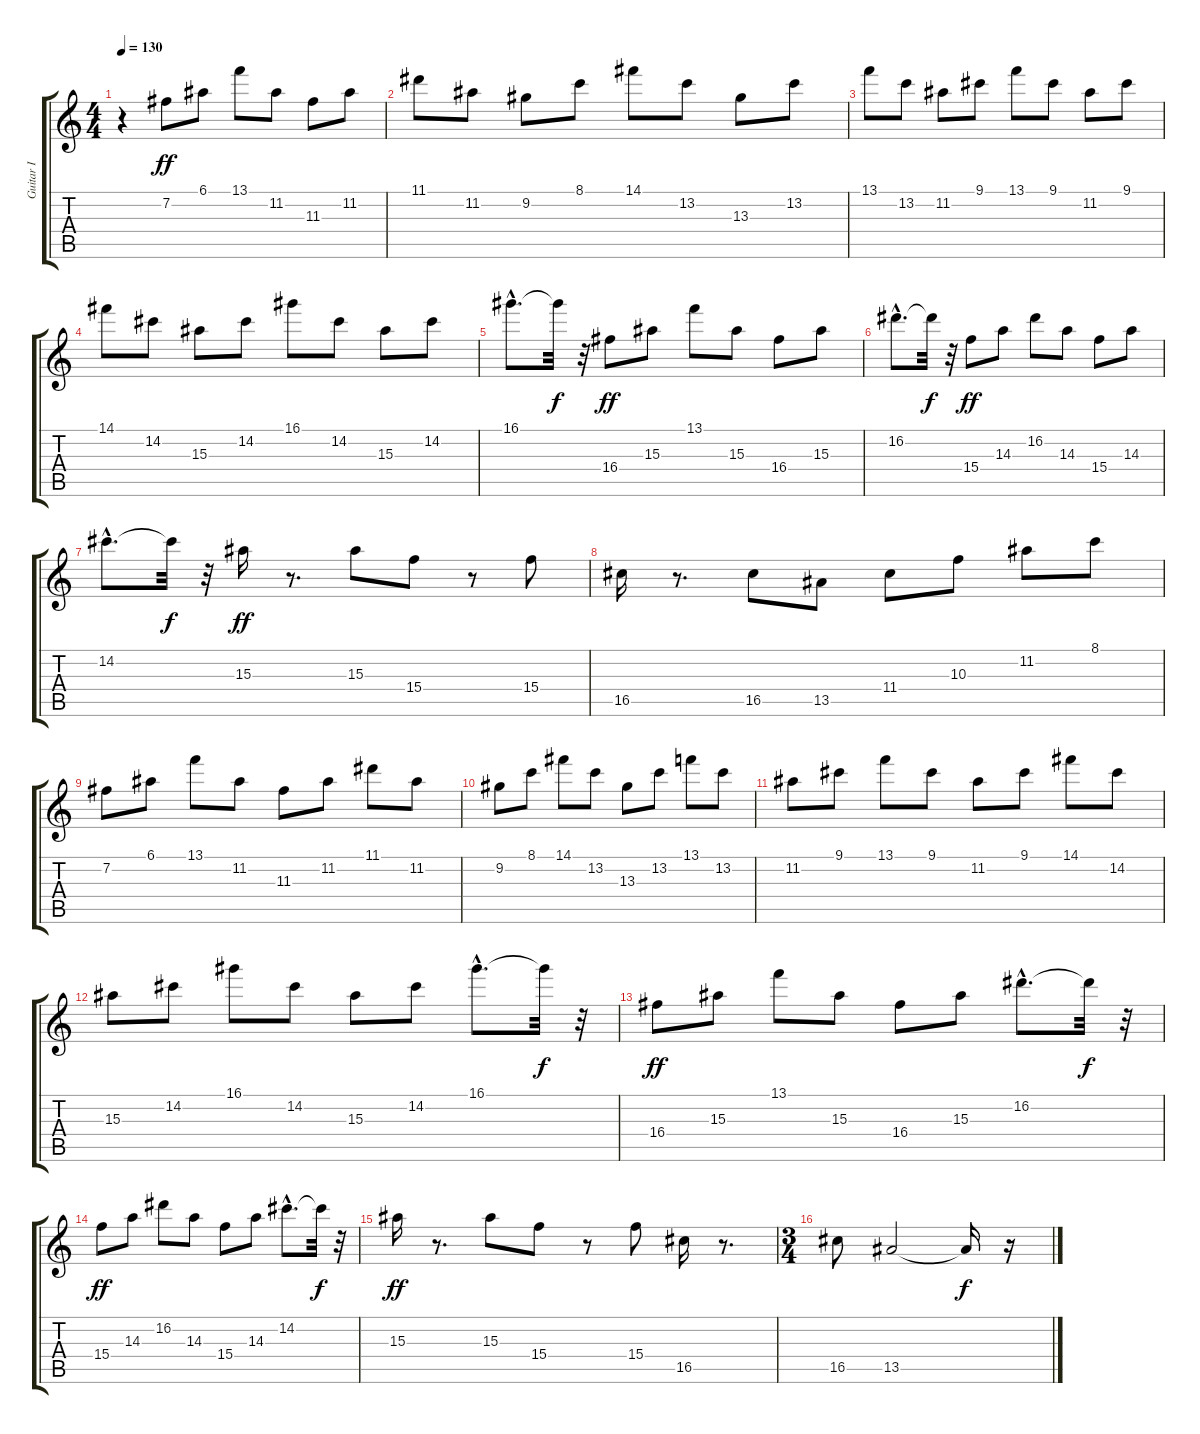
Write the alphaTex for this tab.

\track ("Guitar I" "Guitar I") {instrument electricguitarclean}
\staff {score tabs}
\tuning (E4 B3 G3 D3 A2 E2) {hide}
\ts (4 4)
\tempo 130
\clef g2
\ks c
r.4{dy ff instrument electricguitarclean} 7.2.8 6.1.8 13.1.8 11.2.8 11.3.8 11.2.8 |
11.1.8 11.2.8 9.2.8 8.1.8 14.1.8 13.2.8 13.3.8 13.2.8 |
13.1.8 13.2.8 11.2.8 9.1.8 13.1.8 9.1.8 11.2.8 9.1.8 |
14.1.8 14.2.8 15.3.8 14.2.8 16.1.8 14.2.8 15.3.8 14.2.8 |
16.1{hac}.8{d} 16.1{t}.32{dy f} r.32 16.4.8{dy ff} 15.3.8 13.1.8 15.3.8 16.4.8 15.3.8 |
16.2{hac}.8{d} 16.2{t}.32{dy f} r.32 15.4.8{dy ff} 14.3.8 16.2.8 14.3.8 15.4.8 14.3.8 |
14.2{hac}.8{d} 14.2{t}.32{dy f} r.32 15.3.16{dy ff} r.8{d} 15.3.8 15.4.8 r.8 15.4.8 |
16.5.16 r.8{d} 16.5.8 13.5.8 11.4.8 10.3.8 11.2.8 8.1.8 |
7.2.8 6.1.8 13.1.8 11.2.8 11.3.8 11.2.8 11.1.8 11.2.8 |
9.2.8 8.1.8 14.1.8 13.2.8 13.3.8 13.2.8 13.1.8 13.2.8 |
11.2.8 9.1.8 13.1.8 9.1.8 11.2.8 9.1.8 14.1.8 14.2.8 |
15.3.8 14.2.8 16.1.8 14.2.8 15.3.8 14.2.8 16.1{hac}.8{d} 16.1{t}.32{dy f} r.32 |
16.4.8{dy ff} 15.3.8 13.1.8 15.3.8 16.4.8 15.3.8 16.2{hac}.8{d} 16.2{t}.32{dy f} r.32 |
15.4.8{dy ff} 14.3.8 16.2.8 14.3.8 15.4.8 14.3.8 14.2{hac}.8{d} 14.2{t}.32{dy f} r.32 |
15.3.16{dy ff} r.8{d} 15.3.8 15.4.8 r.8 15.4.8 16.5.16 r.8{d} |
\ts (3 4)
16.5.8 13.5.2 13.5{t}.16{dy f} r.16
